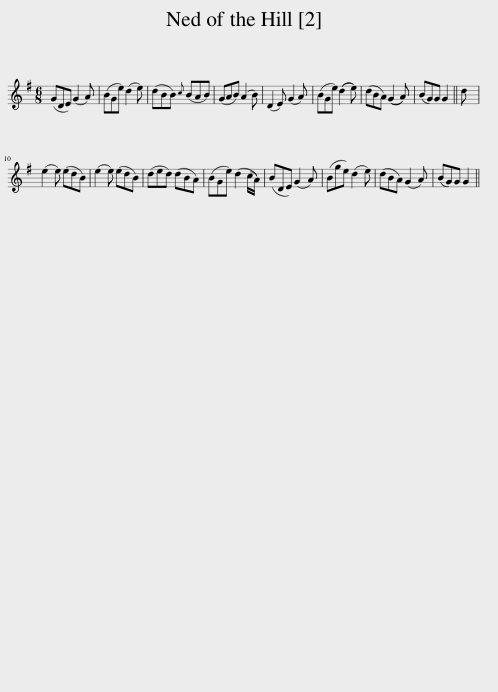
X:1
L:1/8
M:6/8
I:linebreak $
K:G
V:1 treble
V:1
 (GDE) (G2 A) | (BGe) (d2 e) | (dBB){c} (BAB) | (GAB) (A2 B) | (D2 E) (G2 A) | %5
 (BGe) ((d2 e)) | (dBA) ((G2 A)) | (BG)G G2 || d |$ (e2 e) (edB) | %10
 (e2 e) (edB) | (ded) (dBA) | (BGe) (d2 (c/A/)) | (BDE) (G2 A) | (Bge) (d2 e) | %15
 (dBA) (G2 A) | (BG)G G2 || %17
